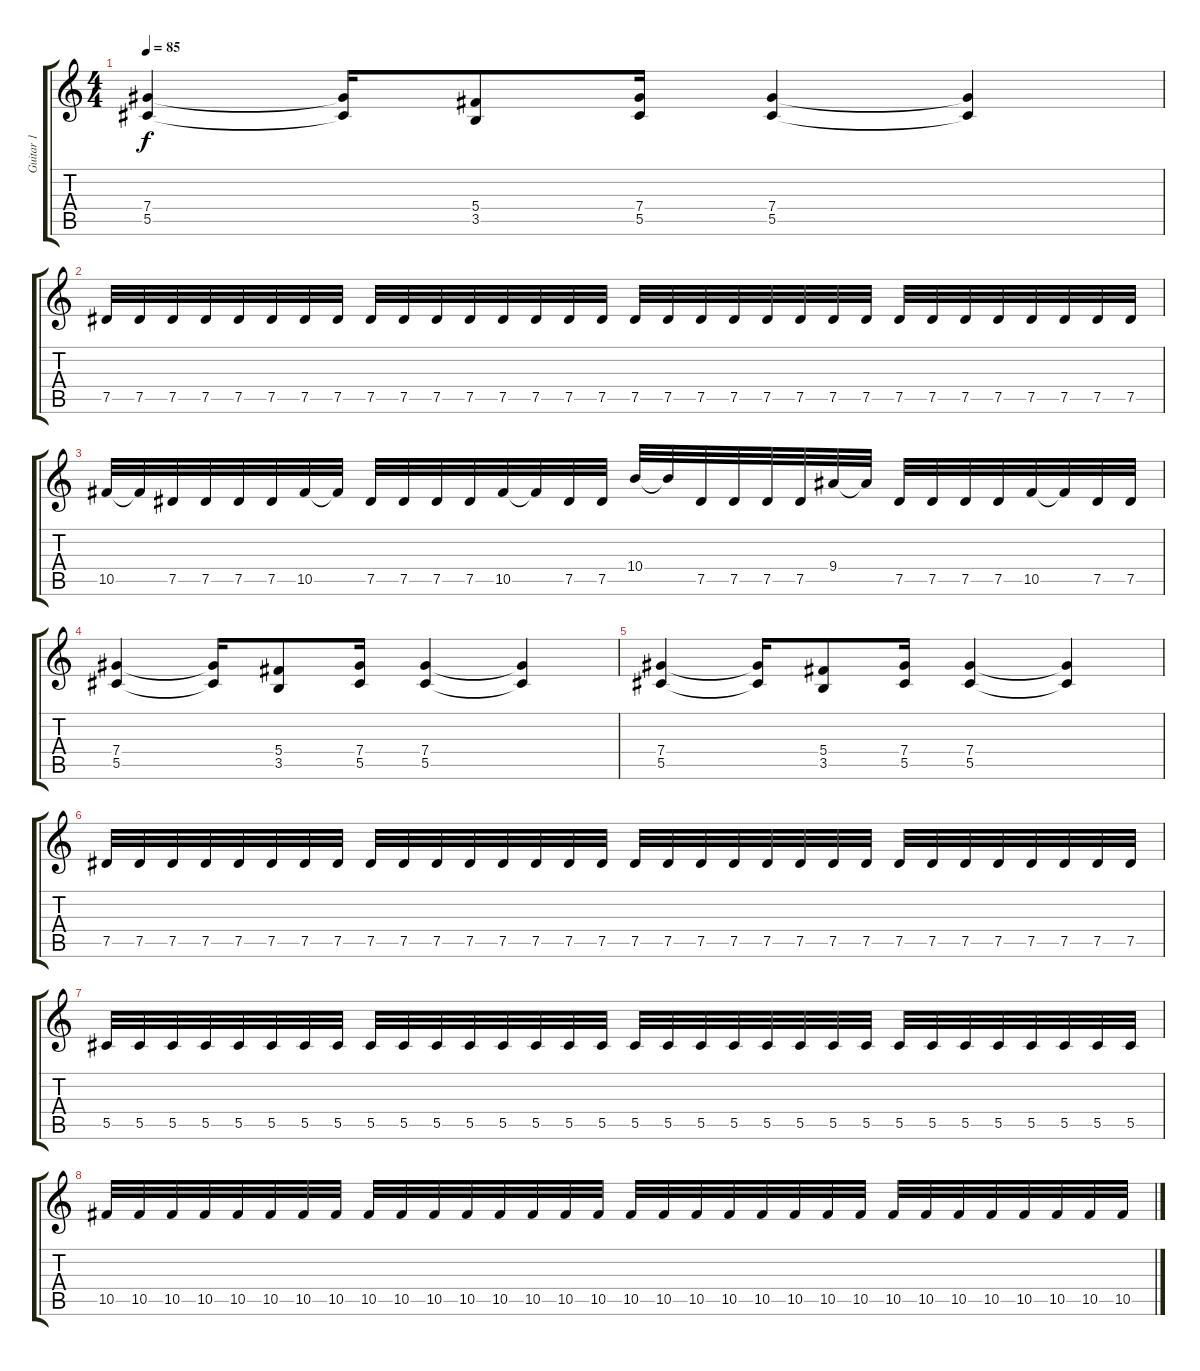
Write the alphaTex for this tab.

\track ("Guitar 1" "Guitar 1") {instrument distortionguitar}
\staff {score tabs}
\tuning (Eb4 Bb3 Gb3 Db3 Ab2 Eb2) {hide}
\ts (4 4)
\tempo 85
\clef g2
\ks c
(7.4 5.5).4{dy f} (7.4{t} 5.5{t}).16 (5.4 3.5).8 (7.4 5.5).16 (7.4 5.5).4 (7.4{t} 5.5{t}).4 |
7.5.32 7.5.32 7.5.32 7.5.32 7.5.32 7.5.32 7.5.32 7.5.32 7.5.32 7.5.32 7.5.32 7.5.32 7.5.32 7.5.32 7.5.32 7.5.32 7.5.32 7.5.32 7.5.32 7.5.32 7.5.32 7.5.32 7.5.32 7.5.32 7.5.32 7.5.32 7.5.32 7.5.32 7.5.32 7.5.32 7.5.32 7.5.32 |
10.5.32 10.5{t}.32 7.5.32 7.5.32 7.5.32 7.5.32 10.5.32 10.5{t}.32 7.5.32 7.5.32 7.5.32 7.5.32 10.5.32 10.5{t}.32 7.5.32 7.5.32 10.4.32 10.4{t}.32 7.5.32 7.5.32 7.5.32 7.5.32 9.4.32 9.4{t}.32 7.5.32 7.5.32 7.5.32 7.5.32 10.5.32 10.5{t}.32 7.5.32 7.5.32 |
(7.4 5.5).4 (7.4{t} 5.5{t}).16 (5.4 3.5).8 (7.4 5.5).16 (7.4 5.5).4 (7.4{t} 5.5{t}).4 |
(7.4 5.5).4 (7.4{t} 5.5{t}).16 (5.4 3.5).8 (7.4 5.5).16 (7.4 5.5).4 (7.4{t} 5.5{t}).4 |
7.5.32 7.5.32 7.5.32 7.5.32 7.5.32 7.5.32 7.5.32 7.5.32 7.5.32 7.5.32 7.5.32 7.5.32 7.5.32 7.5.32 7.5.32 7.5.32 7.5.32 7.5.32 7.5.32 7.5.32 7.5.32 7.5.32 7.5.32 7.5.32 7.5.32 7.5.32 7.5.32 7.5.32 7.5.32 7.5.32 7.5.32 7.5.32 |
5.5.32 5.5.32 5.5.32 5.5.32 5.5.32 5.5.32 5.5.32 5.5.32 5.5.32 5.5.32 5.5.32 5.5.32 5.5.32 5.5.32 5.5.32 5.5.32 5.5.32 5.5.32 5.5.32 5.5.32 5.5.32 5.5.32 5.5.32 5.5.32 5.5.32 5.5.32 5.5.32 5.5.32 5.5.32 5.5.32 5.5.32 5.5.32 |
10.5.32 10.5.32 10.5.32 10.5.32 10.5.32 10.5.32 10.5.32 10.5.32 10.5.32 10.5.32 10.5.32 10.5.32 10.5.32 10.5.32 10.5.32 10.5.32 10.5.32 10.5.32 10.5.32 10.5.32 10.5.32 10.5.32 10.5.32 10.5.32 10.5.32 10.5.32 10.5.32 10.5.32 10.5.32 10.5.32 10.5.32 10.5.32
